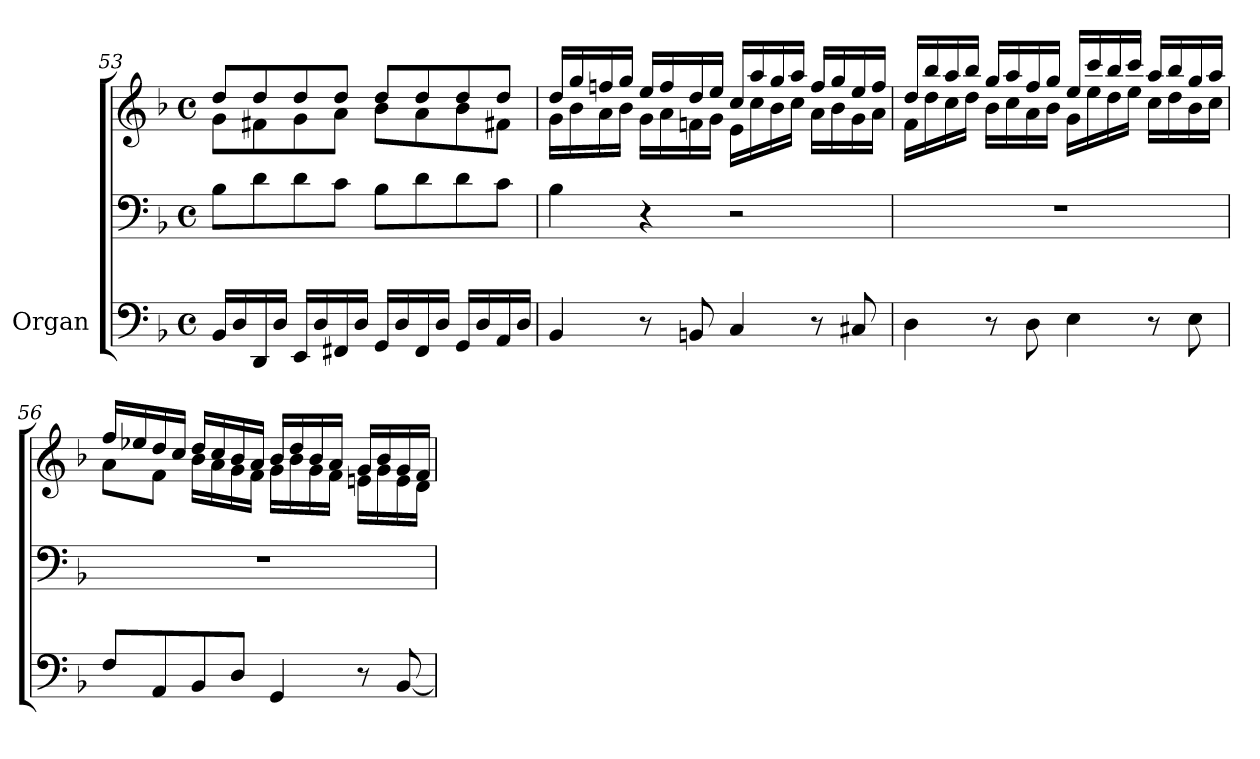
**kern	**kern	**kern
*part1	*part1	*part1
*staff3	*staff2	*staff1
*I"Organ	*	*
!!LO:PB:g=z
*clefF4	*clefF4	*clefG2
*k[b-]	*k[b-]	*k[b-]
*M4/4	*M4/4	*M4/4
*met(c)	*met(c)	*met(c)
=53	=53	=53
*	*	*^
16BB-/LL	8B-\L	8dd/L	8g\L
16D/	.	.	.
16DD/	8d\	8dd/	8f#X\
16D/JJ	.	.	.
16EE/LL	8d\	8dd/	8g\
16D/	.	.	.
16FF#X/	8c\J	8dd/J	8a\J
16D/JJ	.	.	.
16GG/LL	8B-\L	8dd/L	8b-\L
16D/	.	.	.
16FF#/	8d\	8dd/	8a\
16D/JJ	.	.	.
16GG/LL	8d\	8dd/	8b-\
16D/	.	.	.
16AA/	8c\J	8dd/J	8f#X\J
16D/JJ	.	.	.
=54	=54	=54	=54
4BB-/	4B-\	16dd/LL	16g\LL
.	.	16gg/	16b-\
.	.	16ffn/	16a\
.	.	16gg/JJ	16b-\JJ
8r	4r	16ee/LL	16g\LL
.	.	16ff/	16a\
8BBn/	.	16dd/	16fn\
.	.	16ee/JJ	16g\JJ
4C/	2r	16cc/LL	16e\LL
.	.	16aa/	16cc\
.	.	16gg/	16b-\
.	.	16aa/JJ	16cc\JJ
8r	.	16ff/LL	16a\LL
.	.	16gg/	16b-\
8C#X/	.	16ee/	16g\
.	.	16ff/JJ	16a\JJ
=55	=55	=55	=55
4D\	1r	16dd/LL	16f\LL
.	.	16bb-/	16dd\
.	.	16aa/	16cc\
.	.	16bb-/JJ	16dd\JJ
8r	.	16gg/LL	16b-\LL
.	.	16aa/	16cc\
8D\	.	16ff/	16a\
.	.	16gg/JJ	16b-\JJ
4E\	.	16ee/LL	16g\LL
.	.	16ccc/	16ee\
.	.	16bb-/	16dd\
.	.	16ccc/JJ	16ee\JJ
8r	.	16aa/LL	16cc\LL
.	.	16bb-/	16dd\
8E\	.	16gg/	16b-\
.	.	16aa/JJ	16cc\JJ
!!LO:LB:g=z	!!
=56	=56	=56	=56
8F/L	1r	16ff/LL	8a\L
.	.	16ee-X/	.
8AA/	.	16dd/	8f\J
.	.	16cc/JJ	.
8BB-/	.	16dd/LL	16b-\LL
.	.	16cc/	16a\
8D/J	.	16b-/	16g\
.	.	16a/JJ	16f\JJ
4GG/	.	16b-/LL	16g\LL
.	.	16dd/	16b-\
.	.	16b-/	16g\
.	.	16a/JJ	16f\JJ
8r	.	16g/LL	16en\LL
.	.	16b-/	16g\
[8BB-/	.	16g/	16e\
.	.	16f/JJ	16d\JJ
*	*	*v	*v
=	=	=
*-	*-	*-
